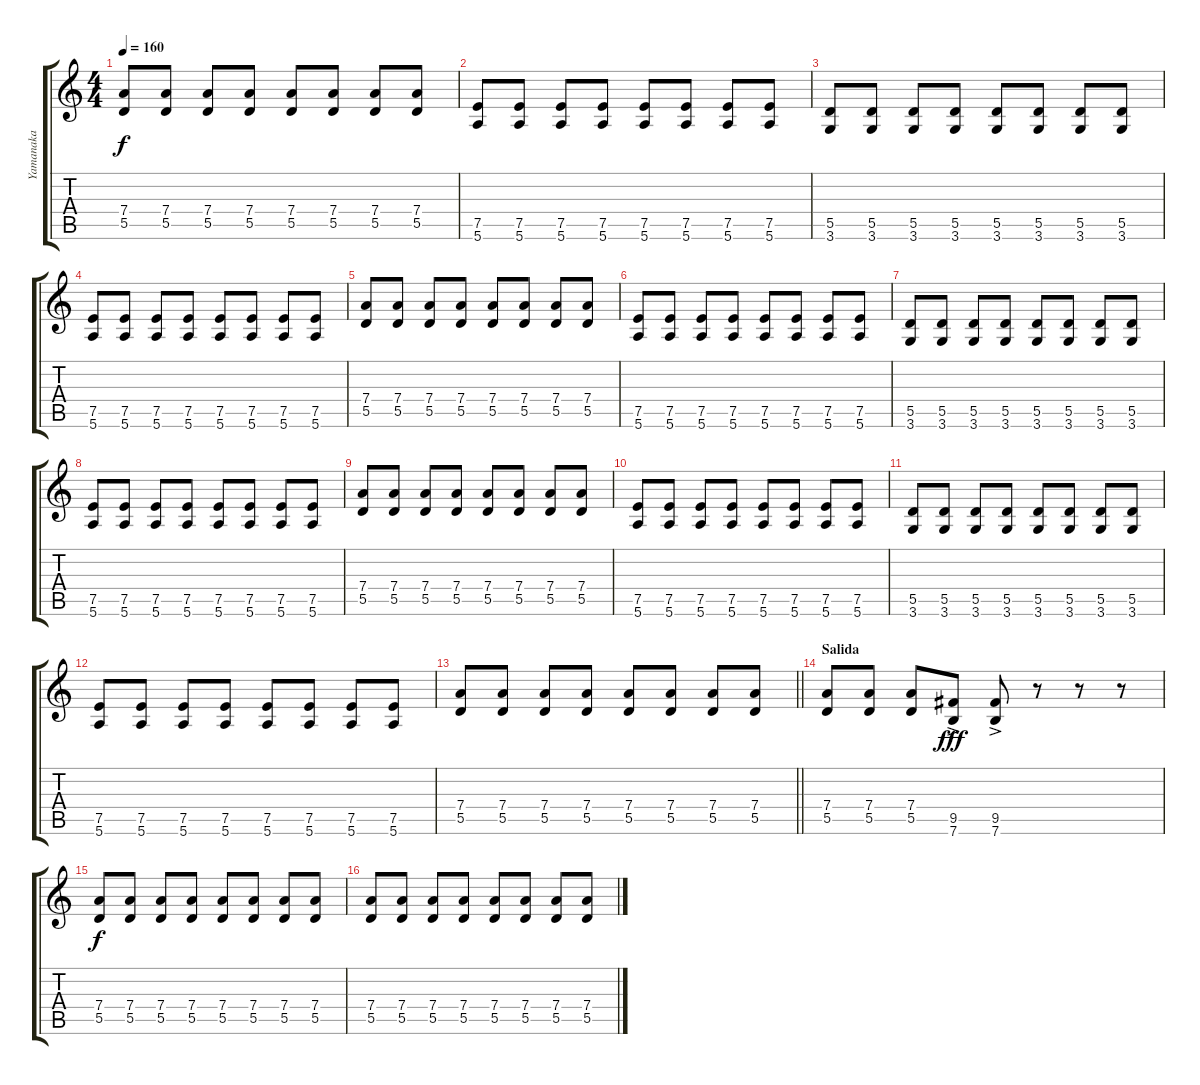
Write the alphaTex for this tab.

\track ("Yamanaka" "Yamanaka") {instrument distortionguitar}
\staff {score tabs}
\tuning (E4 B3 G3 D3 A2 E2) {hide}
\ts (4 4)
\tempo 160
\clef g2
\ks c
(7.4 5.5).8{dy f} (7.4 5.5).8 (7.4 5.5).8 (7.4 5.5).8 (7.4 5.5).8 (7.4 5.5).8 (7.4 5.5).8 (7.4 5.5).8 |
(7.5 5.6).8 (7.5 5.6).8 (7.5 5.6).8 (7.5 5.6).8 (7.5 5.6).8 (7.5 5.6).8 (7.5 5.6).8 (7.5 5.6).8 |
(5.5 3.6).8 (5.5 3.6).8 (5.5 3.6).8 (5.5 3.6).8 (5.5 3.6).8 (5.5 3.6).8 (5.5 3.6).8 (5.5 3.6).8 |
(7.5 5.6).8 (7.5 5.6).8 (7.5 5.6).8 (7.5 5.6).8 (7.5 5.6).8 (7.5 5.6).8 (7.5 5.6).8 (7.5 5.6).8 |
(7.4 5.5).8 (7.4 5.5).8 (7.4 5.5).8 (7.4 5.5).8 (7.4 5.5).8 (7.4 5.5).8 (7.4 5.5).8 (7.4 5.5).8 |
(7.5 5.6).8 (7.5 5.6).8 (7.5 5.6).8 (7.5 5.6).8 (7.5 5.6).8 (7.5 5.6).8 (7.5 5.6).8 (7.5 5.6).8 |
(5.5 3.6).8 (5.5 3.6).8 (5.5 3.6).8 (5.5 3.6).8 (5.5 3.6).8 (5.5 3.6).8 (5.5 3.6).8 (5.5 3.6).8 |
(7.5 5.6).8 (7.5 5.6).8 (7.5 5.6).8 (7.5 5.6).8 (7.5 5.6).8 (7.5 5.6).8 (7.5 5.6).8 (7.5 5.6).8 |
(7.4 5.5).8 (7.4 5.5).8 (7.4 5.5).8 (7.4 5.5).8 (7.4 5.5).8 (7.4 5.5).8 (7.4 5.5).8 (7.4 5.5).8 |
(7.5 5.6).8 (7.5 5.6).8 (7.5 5.6).8 (7.5 5.6).8 (7.5 5.6).8 (7.5 5.6).8 (7.5 5.6).8 (7.5 5.6).8 |
(5.5 3.6).8 (5.5 3.6).8 (5.5 3.6).8 (5.5 3.6).8 (5.5 3.6).8 (5.5 3.6).8 (5.5 3.6).8 (5.5 3.6).8 |
(7.5 5.6).8 (7.5 5.6).8 (7.5 5.6).8 (7.5 5.6).8 (7.5 5.6).8 (7.5 5.6).8 (7.5 5.6).8 (7.5 5.6).8 |
\barLineRight lightlight
(7.4 5.5).8 (7.4 5.5).8 (7.4 5.5).8 (7.4 5.5).8 (7.4 5.5).8 (7.4 5.5).8 (7.4 5.5).8 (7.4 5.5).8 |
\section ("" "Salida")
(7.4 5.5).8 (7.4 5.5).8 (7.4 5.5).8 (9.5 7.6{ac}).8{dy fff} (9.5 7.6{ac}).8 r.8 r.8 r.8 |
(7.4 5.5).8{dy f} (7.4 5.5).8 (7.4 5.5).8 (7.4 5.5).8 (7.4 5.5).8 (7.4 5.5).8 (7.4 5.5).8 (7.4 5.5).8 |
(7.4 5.5).8 (7.4 5.5).8 (7.4 5.5).8 (7.4 5.5).8 (7.4 5.5).8 (7.4 5.5).8 (7.4 5.5).8 (7.4 5.5).8
